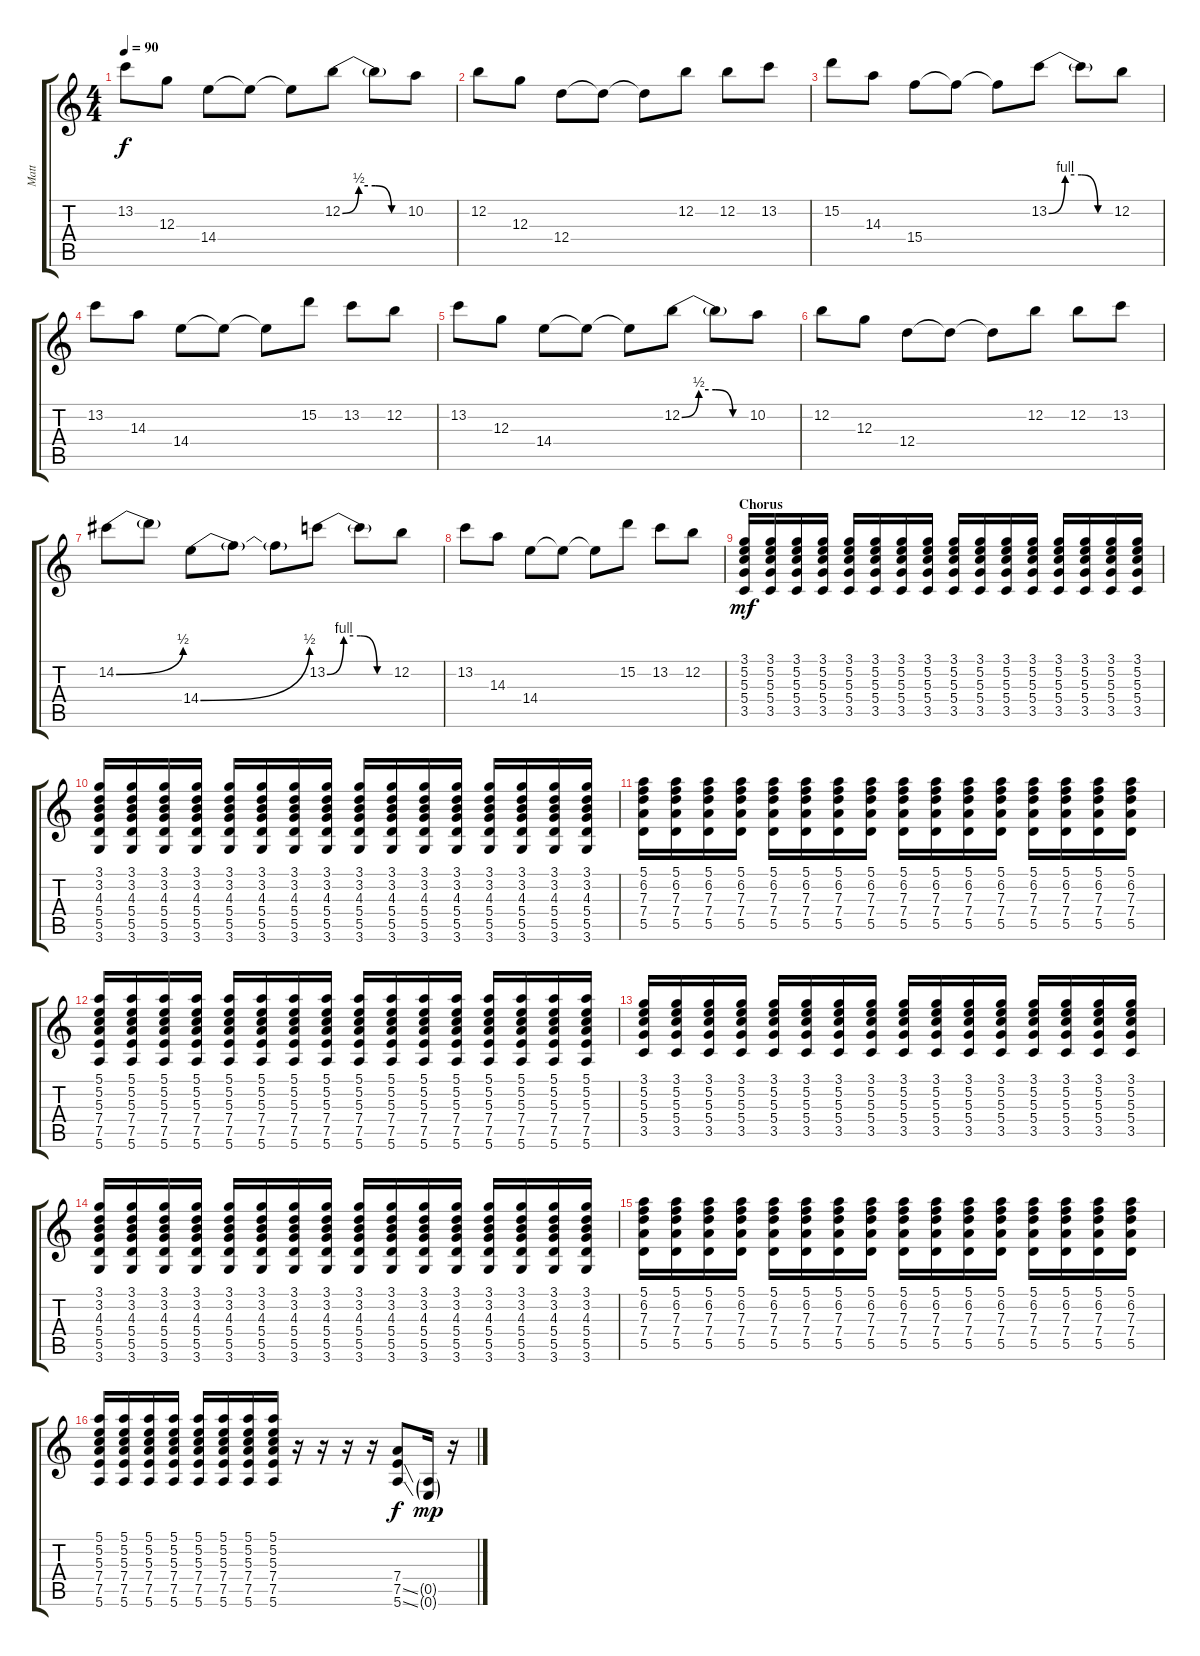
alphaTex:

\track ("Matt" "Matt") {instrument distortionguitar}
\staff {score tabs}
\tuning (E4 B3 G3 D3 A2 E2) {hide}
\ts (4 4)
\tempo 90
\clef g2
\ks c
13.2.8{dy f} 12.3.8 14.4.8 14.4{t}.8 14.4{t}.8 12.2{be (custom 0 0 15 2 30 2 45 0 60 0)}.8 12.2{t}.8 10.2.8 |
12.2.8 12.3.8 12.4.8 12.4{t}.8 12.4{t}.8 12.2.8 12.2.8 13.2.8 |
15.2.8 14.3.8 15.4.8 15.4{t}.8 15.4{t}.8 13.2{be (custom 0 0 15 4 30 4 45 0 60 0)}.8 13.2{t}.8 12.2.8 |
13.2.8 14.3.8 14.4.8 14.4{t}.8 14.4{t}.8 15.2.8 13.2.8 12.2.8 |
13.2.8 12.3.8 14.4.8 14.4{t}.8 14.4{t}.8 12.2{be (custom 0 0 15 2 30 2 45 0 60 0)}.8 12.2{t}.8 10.2.8 |
12.2.8 12.3.8 12.4.8 12.4{t}.8 12.4{t}.8 12.2.8 12.2.8 13.2.8 |
14.2{be (bend 0 0 60 2)}.8 14.2{t}.8 14.4{be (bend 0 0 60 2)}.8 14.4{t}.8 14.4{t}.8 13.2{be (custom 0 0 15 4 30 4 45 0 60 0)}.8 13.2{t}.8 12.2.8 |
13.2.8 14.3.8 14.4.8 14.4{t}.8 14.4{t}.8 15.2.8 13.2.8 12.2.8 |
\section ("" "Chorus")
(3.1 5.2 5.3 5.4 3.5).16{dy mf volume 13} (3.1 5.2 5.3 5.4 3.5).16 (3.1 5.2 5.3 5.4 3.5).16 (3.1 5.2 5.3 5.4 3.5).16 (3.1 5.2 5.3 5.4 3.5).16 (3.1 5.2 5.3 5.4 3.5).16 (3.1 5.2 5.3 5.4 3.5).16 (3.1 5.2 5.3 5.4 3.5).16 (3.1 5.2 5.3 5.4 3.5).16 (3.1 5.2 5.3 5.4 3.5).16 (3.1 5.2 5.3 5.4 3.5).16 (3.1 5.2 5.3 5.4 3.5).16 (3.1 5.2 5.3 5.4 3.5).16 (3.1 5.2 5.3 5.4 3.5).16 (3.1 5.2 5.3 5.4 3.5).16 (3.1 5.2 5.3 5.4 3.5).16 |
(3.1 3.2 4.3 5.4 5.5 3.6).16 (3.1 3.2 4.3 5.4 5.5 3.6).16 (3.1 3.2 4.3 5.4 5.5 3.6).16 (3.1 3.2 4.3 5.4 5.5 3.6).16 (3.1 3.2 4.3 5.4 5.5 3.6).16 (3.1 3.2 4.3 5.4 5.5 3.6).16 (3.1 3.2 4.3 5.4 5.5 3.6).16 (3.1 3.2 4.3 5.4 5.5 3.6).16 (3.1 3.2 4.3 5.4 5.5 3.6).16 (3.1 3.2 4.3 5.4 5.5 3.6).16 (3.1 3.2 4.3 5.4 5.5 3.6).16 (3.1 3.2 4.3 5.4 5.5 3.6).16 (3.1 3.2 4.3 5.4 5.5 3.6).16 (3.1 3.2 4.3 5.4 5.5 3.6).16 (3.1 3.2 4.3 5.4 5.5 3.6).16 (3.1 3.2 4.3 5.4 5.5 3.6).16 |
(5.1 6.2 7.3 7.4 5.5).16 (5.1 6.2 7.3 7.4 5.5).16 (5.1 6.2 7.3 7.4 5.5).16 (5.1 6.2 7.3 7.4 5.5).16 (5.1 6.2 7.3 7.4 5.5).16 (5.1 6.2 7.3 7.4 5.5).16 (5.1 6.2 7.3 7.4 5.5).16 (5.1 6.2 7.3 7.4 5.5).16 (5.1 6.2 7.3 7.4 5.5).16 (5.1 6.2 7.3 7.4 5.5).16 (5.1 6.2 7.3 7.4 5.5).16 (5.1 6.2 7.3 7.4 5.5).16 (5.1 6.2 7.3 7.4 5.5).16 (5.1 6.2 7.3 7.4 5.5).16 (5.1 6.2 7.3 7.4 5.5).16 (5.1 6.2 7.3 7.4 5.5).16 |
(5.1 5.2 5.3 7.4 7.5 5.6).16 (5.1 5.2 5.3 7.4 7.5 5.6).16 (5.1 5.2 5.3 7.4 7.5 5.6).16 (5.1 5.2 5.3 7.4 7.5 5.6).16 (5.1 5.2 5.3 7.4 7.5 5.6).16 (5.1 5.2 5.3 7.4 7.5 5.6).16 (5.1 5.2 5.3 7.4 7.5 5.6).16 (5.1 5.2 5.3 7.4 7.5 5.6).16 (5.1 5.2 5.3 7.4 7.5 5.6).16 (5.1 5.2 5.3 7.4 7.5 5.6).16 (5.1 5.2 5.3 7.4 7.5 5.6).16 (5.1 5.2 5.3 7.4 7.5 5.6).16 (5.1 5.2 5.3 7.4 7.5 5.6).16 (5.1 5.2 5.3 7.4 7.5 5.6).16 (5.1 5.2 5.3 7.4 7.5 5.6).16 (5.1 5.2 5.3 7.4 7.5 5.6).16 |
(3.1 5.2 5.3 5.4 3.5).16{volume 13} (3.1 5.2 5.3 5.4 3.5).16 (3.1 5.2 5.3 5.4 3.5).16 (3.1 5.2 5.3 5.4 3.5).16 (3.1 5.2 5.3 5.4 3.5).16 (3.1 5.2 5.3 5.4 3.5).16 (3.1 5.2 5.3 5.4 3.5).16 (3.1 5.2 5.3 5.4 3.5).16 (3.1 5.2 5.3 5.4 3.5).16 (3.1 5.2 5.3 5.4 3.5).16 (3.1 5.2 5.3 5.4 3.5).16 (3.1 5.2 5.3 5.4 3.5).16 (3.1 5.2 5.3 5.4 3.5).16 (3.1 5.2 5.3 5.4 3.5).16 (3.1 5.2 5.3 5.4 3.5).16 (3.1 5.2 5.3 5.4 3.5).16 |
(3.1 3.2 4.3 5.4 5.5 3.6).16 (3.1 3.2 4.3 5.4 5.5 3.6).16 (3.1 3.2 4.3 5.4 5.5 3.6).16 (3.1 3.2 4.3 5.4 5.5 3.6).16 (3.1 3.2 4.3 5.4 5.5 3.6).16 (3.1 3.2 4.3 5.4 5.5 3.6).16 (3.1 3.2 4.3 5.4 5.5 3.6).16 (3.1 3.2 4.3 5.4 5.5 3.6).16 (3.1 3.2 4.3 5.4 5.5 3.6).16 (3.1 3.2 4.3 5.4 5.5 3.6).16 (3.1 3.2 4.3 5.4 5.5 3.6).16 (3.1 3.2 4.3 5.4 5.5 3.6).16 (3.1 3.2 4.3 5.4 5.5 3.6).16 (3.1 3.2 4.3 5.4 5.5 3.6).16 (3.1 3.2 4.3 5.4 5.5 3.6).16 (3.1 3.2 4.3 5.4 5.5 3.6).16 |
(5.1 6.2 7.3 7.4 5.5).16 (5.1 6.2 7.3 7.4 5.5).16 (5.1 6.2 7.3 7.4 5.5).16 (5.1 6.2 7.3 7.4 5.5).16 (5.1 6.2 7.3 7.4 5.5).16 (5.1 6.2 7.3 7.4 5.5).16 (5.1 6.2 7.3 7.4 5.5).16 (5.1 6.2 7.3 7.4 5.5).16 (5.1 6.2 7.3 7.4 5.5).16 (5.1 6.2 7.3 7.4 5.5).16 (5.1 6.2 7.3 7.4 5.5).16 (5.1 6.2 7.3 7.4 5.5).16 (5.1 6.2 7.3 7.4 5.5).16 (5.1 6.2 7.3 7.4 5.5).16 (5.1 6.2 7.3 7.4 5.5).16 (5.1 6.2 7.3 7.4 5.5).16 |
(5.1 5.2 5.3 7.4 7.5 5.6).16 (5.1 5.2 5.3 7.4 7.5 5.6).16 (5.1 5.2 5.3 7.4 7.5 5.6).16 (5.1 5.2 5.3 7.4 7.5 5.6).16 (5.1 5.2 5.3 7.4 7.5 5.6).16 (5.1 5.2 5.3 7.4 7.5 5.6).16 (5.1 5.2 5.3 7.4 7.5 5.6).16 (5.1 5.2 5.3 7.4 7.5 5.6).16 r.16 r.16 r.16 r.16 (7.4 7.5{ss} 5.6{ss}).8{dy f} (0.5{g} 0.6{g}).16{dy mp} r.16
